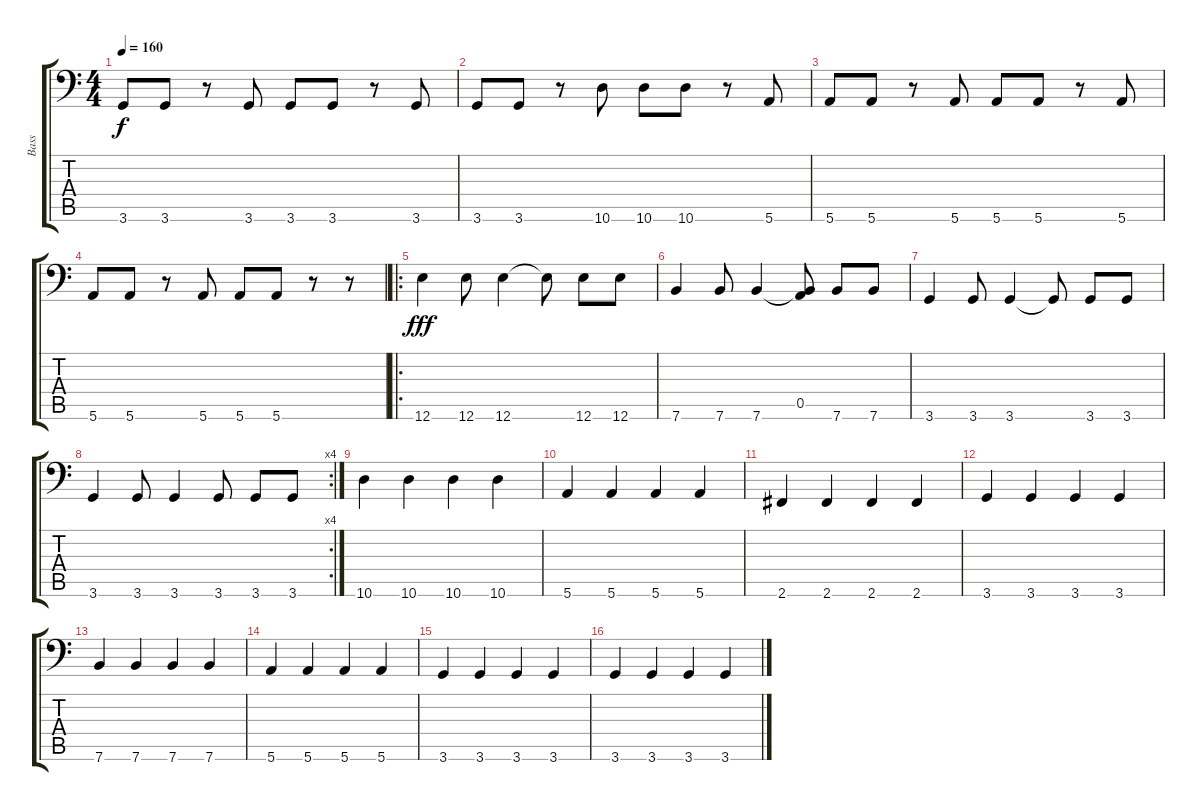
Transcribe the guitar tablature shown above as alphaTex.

\track ("Bass" "Bass") {instrument electricbassfinger}
\staff {score tabs}
\tuning (E3 B2 G2 D2 A1 E1) {hide}
\ts (4 4)
\tempo 160
\clef f4
\ks c
3.6.8{dy f} 3.6.8 r.8 3.6.8 3.6.8 3.6.8 r.8 3.6.8 |
3.6.8 3.6.8 r.8 10.6.8 10.6.8 10.6.8 r.8 5.6.8 |
5.6.8 5.6.8 r.8 5.6.8 5.6.8 5.6.8 r.8 5.6.8 |
5.6.8 5.6.8 r.8 5.6.8 5.6.8 5.6.8 r.8 r.8 |
\ro
12.6.4{dy fff} 12.6.8 12.6.4 12.6{t}.8 12.6.8 12.6.8 |
7.6.4 7.6.8 7.6.4 (0.5 7.6{t}).8 7.6.8 7.6.8 |
3.6.4 3.6.8 3.6.4 3.6{t}.8 3.6.8 3.6.8 |
\rc 4
3.6.4 3.6.8 3.6.4 3.6.8 3.6.8 3.6.8 |
10.6.4 10.6.4 10.6.4 10.6.4 |
5.6.4 5.6.4 5.6.4 5.6.4 |
2.6.4 2.6.4 2.6.4 2.6.4 |
3.6.4 3.6.4 3.6.4 3.6.4 |
7.6.4 7.6.4 7.6.4 7.6.4 |
5.6.4 5.6.4 5.6.4 5.6.4 |
3.6.4 3.6.4 3.6.4 3.6.4 |
3.6.4 3.6.4 3.6.4 3.6.4
